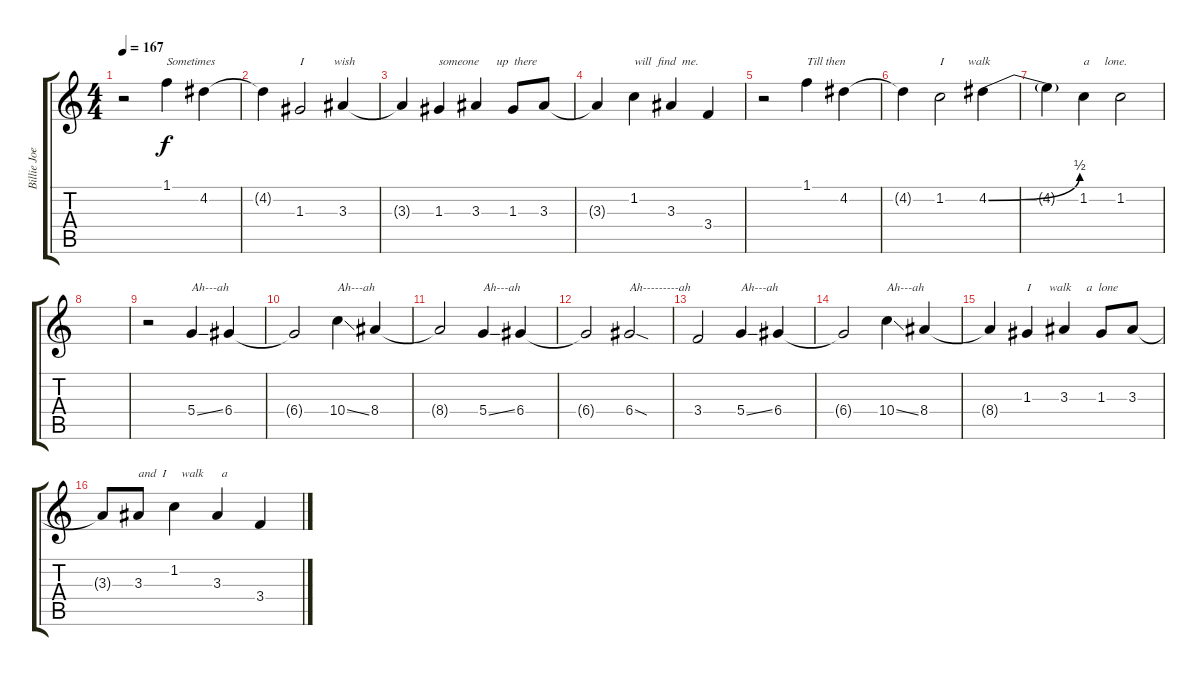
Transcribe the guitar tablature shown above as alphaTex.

\track ("Billie Joe Armstrong (Vocals)" "Billie Joe") {instrument electricguitarjazz}
\staff {score tabs}
\tuning (E4 B3 G3 D3 A2 E2) {hide}
\ts (4 4)
\tempo 167
\clef g2
\ks c
r.2{dy f} 1.1.4{txt "Sometimes"} 4.2.4 |
4.2{t}.4 1.3.2{txt "I          wish"} 3.3.4 |
3.3{t}.4 1.3.4{txt "someone      up  there"} 3.3.4 1.3.8 3.3.8 |
3.3{t}.4 1.2.4{txt "will  find  me."} 3.3.4 3.4.4 |
r.2 1.1.4{txt "Till then"} 4.2.4 |
4.2{t}.4 1.2.2{txt "I        walk"} 4.2{be (bend 0 0 60 2)}.4 |
4.2{t}.4 1.2.4{txt "a     lone."} 1.2.2 |
|
r.2 5.4{ss}.4{txt "Ah---ah"} 6.4.4 |
6.4{t}.2 10.4{ss}.4{txt "Ah---ah"} 8.4.4 |
8.4{t}.2 5.4{ss}.4{txt "Ah---ah"} 6.4.4 |
6.4{t}.2 6.4{sod}.2{txt "Ah---------ah"} |
3.4.2 5.4{ss}.4{txt "Ah---ah"} 6.4.4 |
6.4{t}.2 10.4{ss}.4{txt "Ah---ah"} 8.4.4 |
8.4{t}.4 1.3.4{txt "I      walk     a  lone"} 3.3.4 1.3.8 3.3.8 |
3.3{t}.8 3.3.8{txt "and  I     walk      a"} 1.2.4 3.3.4 3.4.4
